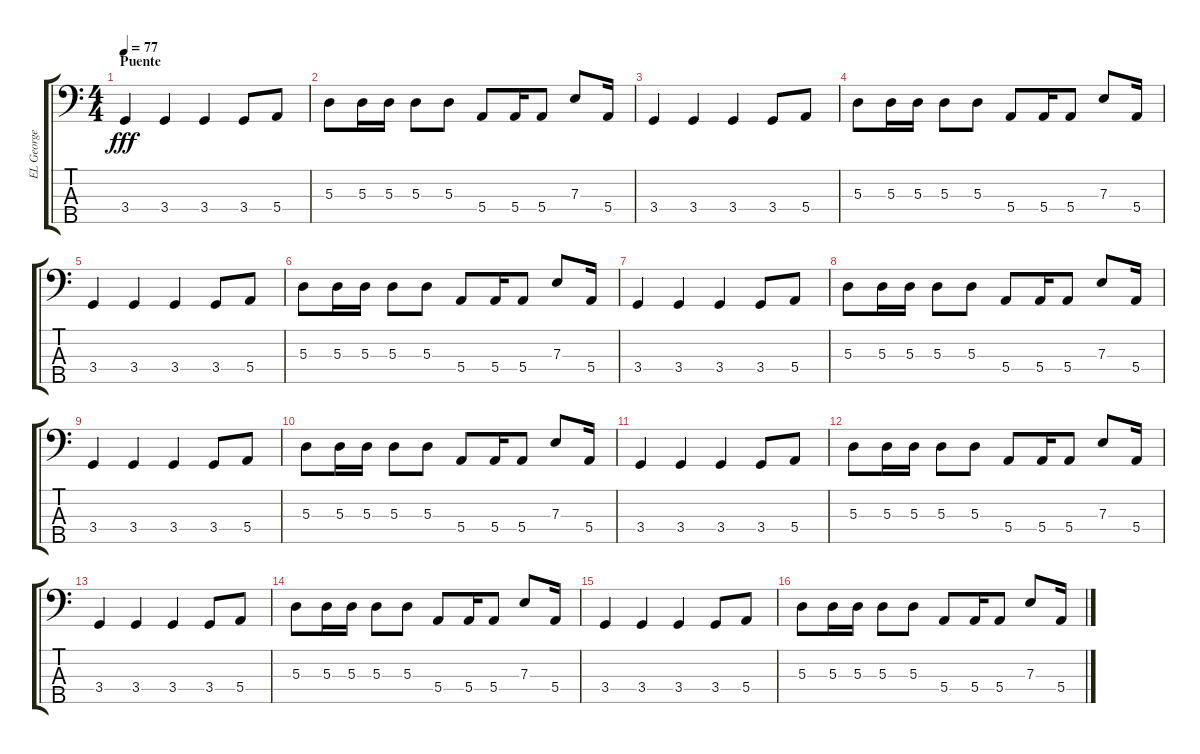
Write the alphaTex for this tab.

\track ("EL George" "EL George") {instrument electricbassfinger}
\staff {score tabs}
\tuning (G2 D2 A1 E1 B0) {hide}
\ts (4 4)
\section ("" "Puente")
\tempo 77
\clef f4
\ks c
3.4.4{dy fff} 3.4.4 3.4.4 3.4.8 5.4.8 |
5.3.8 5.3.16 5.3.16 5.3.8 5.3.8 5.4.8 5.4.16 5.4.8 7.3.8 5.4.16 |
3.4.4 3.4.4 3.4.4 3.4.8 5.4.8 |
5.3.8 5.3.16 5.3.16 5.3.8 5.3.8 5.4.8 5.4.16 5.4.8 7.3.8 5.4.16 |
3.4.4 3.4.4 3.4.4 3.4.8 5.4.8 |
5.3.8 5.3.16 5.3.16 5.3.8 5.3.8 5.4.8 5.4.16 5.4.8 7.3.8 5.4.16 |
3.4.4 3.4.4 3.4.4 3.4.8 5.4.8 |
5.3.8 5.3.16 5.3.16 5.3.8 5.3.8 5.4.8 5.4.16 5.4.8 7.3.8 5.4.16 |
3.4.4 3.4.4 3.4.4 3.4.8 5.4.8 |
5.3.8 5.3.16 5.3.16 5.3.8 5.3.8 5.4.8 5.4.16 5.4.8 7.3.8 5.4.16 |
3.4.4 3.4.4 3.4.4 3.4.8 5.4.8 |
5.3.8 5.3.16 5.3.16 5.3.8 5.3.8 5.4.8 5.4.16 5.4.8 7.3.8 5.4.16 |
3.4.4 3.4.4 3.4.4 3.4.8 5.4.8 |
5.3.8 5.3.16 5.3.16 5.3.8 5.3.8 5.4.8 5.4.16 5.4.8 7.3.8 5.4.16 |
3.4.4 3.4.4 3.4.4 3.4.8 5.4.8 |
5.3.8 5.3.16 5.3.16 5.3.8 5.3.8 5.4.8 5.4.16 5.4.8 7.3.8 5.4.16
